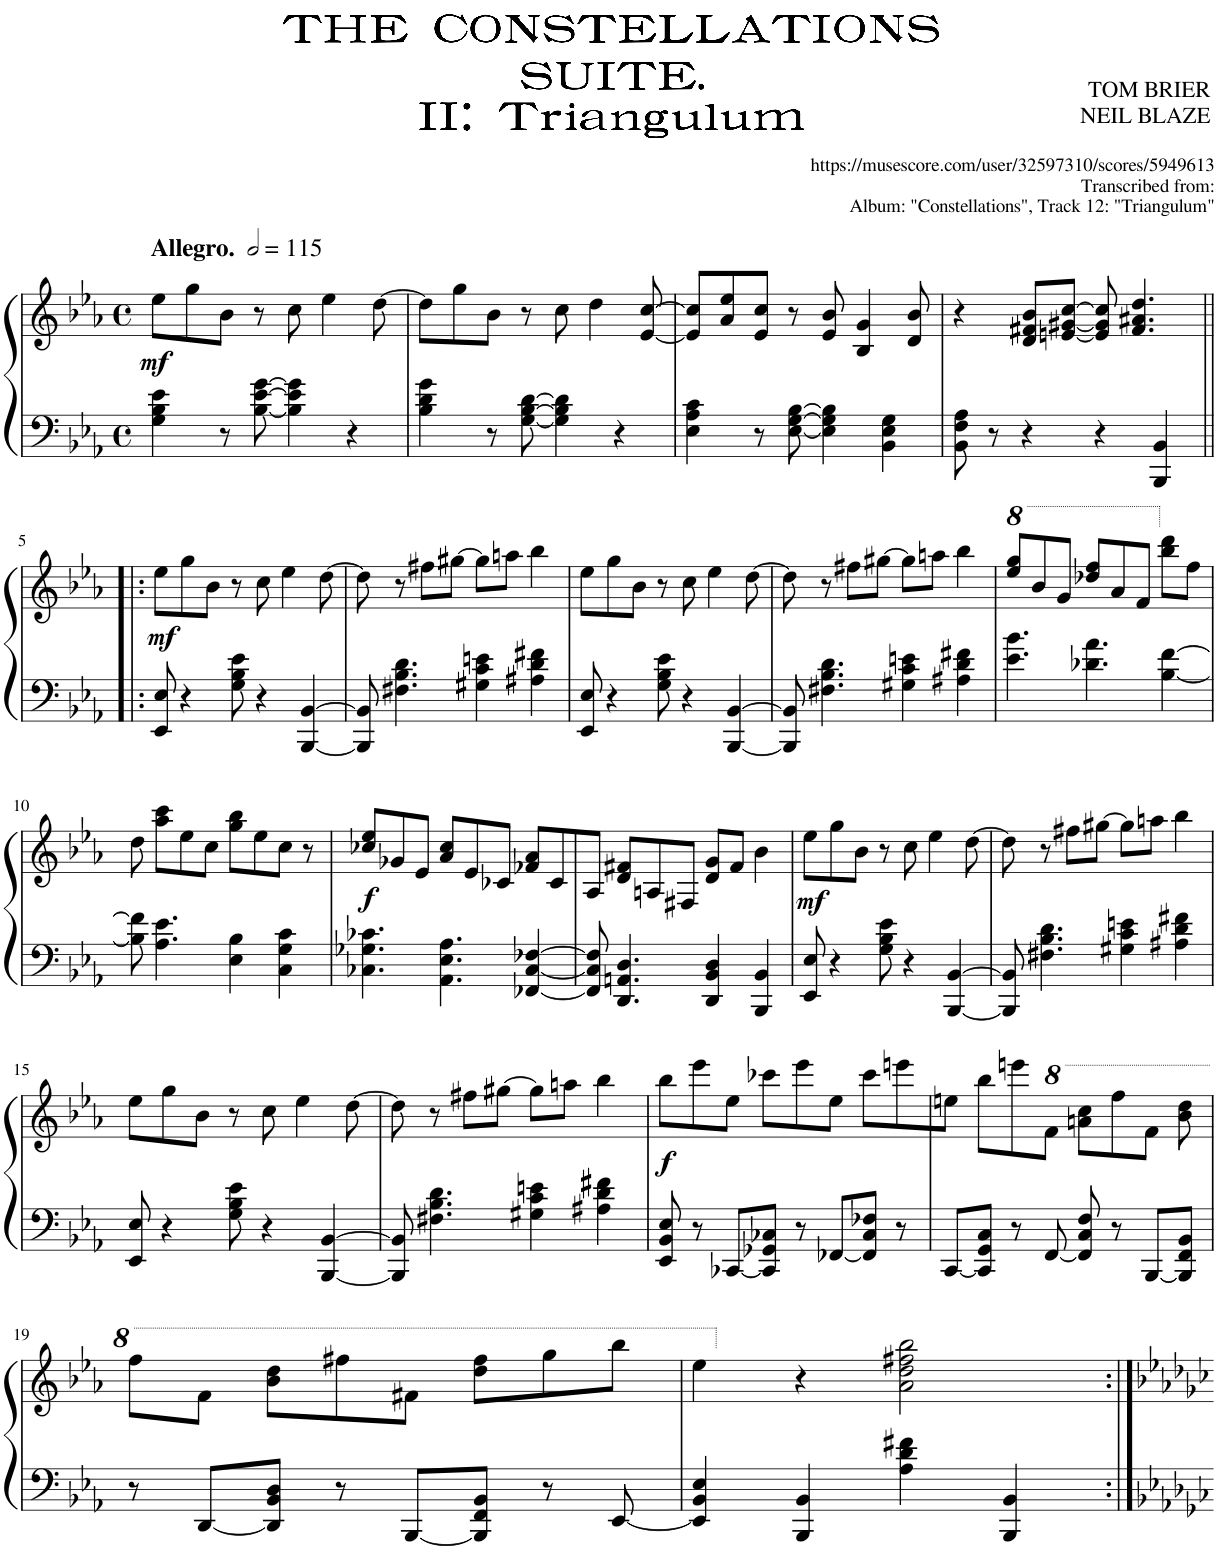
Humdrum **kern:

**kern	**kern	**dynam
*part1	*part1	*part1
*staff2	*staff1	*staff1/2
*I"Piano	*	*
*I'Pno.	*	*
*clefF4	*clefG2	*
*k[b-e-a-]	*k[b-e-a-]	*
*E-:	*E-:	*
*M4/4	*M4/4	*
*met(c)	*met(c)	*
*MM230	*MM230	*
=1	=1	=1
!	!LO:TX:a:B:t=Allegro.	!
!	!	!LO:DY:b
4G\ 4B-\ 4e-\	8ee-\L	mf
.	8gg\	.
8r	8b-\J	.
[8B-\ [8e-\ [8g\	8r	.
4B-\] 4e-\] 4g\]	8cc\	.
.	4ee-\	.
4r	.	.
.	[8dd\	.
=2	=2	=2
4B-\ 4d\ 4g\	8dd\L]	.
.	8gg\	.
8r	8b-\J	.
[8G\ [8B-\ [8d\	8r	.
4G\] 4B-\] 4d\]	8cc\	.
.	4dd\	.
4r	.	.
.	[8e-/ [8cc/	.
=3	=3	=3
4E-\ 4A-\ 4c\	8e-/] 8cc/]L	.
.	8a-/ 8ee-/	.
8r	8e-/ 8cc/J	.
[8E-\ [8G\ [8B-\	8r	.
4E-\] 4G\] 4B-\]	8e-/ 8b-/	.
.	4B-/ 4g/	.
4BB-\ 4E-\ 4G\	.	.
.	8d/ 8b-/	.
=4	=4	=4
8BB-\ 8F\ 8A-\	4r	.
8r	.	.
4r	8d/ 8f#X/ 8b-/L	.
.	[8en/ [8g#X/ [8cc/J	.
4r	8e/] 8g#/] 8cc/]	.
.	4.f#/ 4.a#X/ 4.dd/	.
4BBB-/ 4BB-/	.	.
!!LO:LB:g=z
=5!|:	=5!|:	=5!|:
!	!	!LO:DY:b
8EE-/ 8E-/	8ee-\L	mf
4r	8gg\	.
.	8b-\J	.
8G\ 8B-\ 8e-\	8r	.
4r	8cc\	.
.	4ee-\	.
[4BBB-/ [4BB-/	.	.
.	[8dd\	.
=6	=6	=6
8BBB-/] 8BB-/]	8dd\]	.
4.F#X\ 4.B-\ 4.d\	8r	.
.	8ff#X\L	.
.	[8gg#X\J	.
4G#X\ 4c\ 4en\	8gg#\L]	.
.	8aan\J	.
4A#X\ 4d\ 4f#X\	4bb-\	.
=7	=7	=7
8EE-/ 8E-/	8ee-\L	.
4r	8gg\	.
.	8b-\J	.
8G\ 8B-\ 8e-\	8r	.
4r	8cc\	.
.	4ee-\	.
[4BBB-/ [4BB-/	.	.
.	[8dd\	.
=8	=8	=8
8BBB-/] 8BB-/]	8dd\]	.
4.F#X\ 4.B-\ 4.d\	8r	.
.	8ff#X\L	.
.	[8gg#X\J	.
4G#X\ 4c\ 4en\	8gg#\L]	.
.	8aan\J	.
4A#X\ 4d\ 4f#X\	4bb-\	.
=9	=9	=9
*	*8va	*
4.e-\ 4.b-\	8eee-/ 8ggg/L	.
.	8bb-/	.
.	8gg/J	.
4.d-X\ 4.a-\	8ddd-X/ 8fff/L	.
.	8aa-/	.
.	8ff/J	.
*	*X8va	*
[4B-\ [4f\	8bb-\ 8ddd\L	.
.	8ff\J	.
!!LO:LB:g=z
=10	=10	=10
8B-\] 8f\]	8dd\	.
4.A-\ 4.e-\	8aa-\ 8ccc\L	.
.	8ee-\	.
.	8cc\J	.
4E-\ 4B-\	8gg\ 8bb-\L	.
.	8ee-\	.
4C\ 4G\ 4c\	8cc\J	.
.	8r	.
=11	=11	=11
!	!	!LO:DY:b
4.C-X\ 4.G-X\ 4.c-X\	8cc-X/ 8ee-/L	f
.	8g-X/	.
.	8e-/J	.
4.AA-\ 4.E-\ 4.A-\	8a-/ 8cc-/L	.
.	8e-/	.
.	8c-X/J	.
[4FF-X/ [4C-/ [4F-X/	8f-X/ 8a-/L	.
.	8c-/	.
=12	=12	=12
8FF-/] 8C-/] 8F-/]	8A-/J	.
4.DD/ 4.AAn/ 4.D/	8d/ 8f#X/L	.
.	8An/	.
.	8F#X/J	.
4DD/ 4BB-/ 4D/	8d/ 8g/L	.
.	8f#/J	.
4BBB-/ 4BB-/	4b-\	.
=13	=13	=13
!	!	!LO:DY:b
8EE-/ 8E-/	8ee-\L	mf
4r	8gg\	.
.	8b-\J	.
8G\ 8B-\ 8e-\	8r	.
4r	8cc\	.
.	4ee-\	.
[4BBB-/ [4BB-/	.	.
.	[8dd\	.
=14	=14	=14
8BBB-/] 8BB-/]	8dd\]	.
4.F#X\ 4.B-\ 4.d\	8r	.
.	8ff#X\L	.
.	[8gg#X\J	.
4G#X\ 4c\ 4en\	8gg#\L]	.
.	8aan\J	.
4A#X\ 4d\ 4f#X\	4bb-\	.
!!LO:LB:g=z
=15	=15	=15
8EE-/ 8E-/	8ee-\L	.
4r	8gg\	.
.	8b-\J	.
8G\ 8B-\ 8e-\	8r	.
4r	8cc\	.
.	4ee-\	.
[4BBB-/ [4BB-/	.	.
.	[8dd\	.
=16	=16	=16
8BBB-/] 8BB-/]	8dd\]	.
4.F#X\ 4.B-\ 4.d\	8r	.
.	8ff#X\L	.
.	[8gg#X\J	.
4G#X\ 4c\ 4en\	8gg#\L]	.
.	8aan\J	.
4A#X\ 4d\ 4f#X\	4bb-\	.
=17	=17	=17
!	!	!LO:DY:b
8EE-/ 8BB-/ 8E-/	8bb-\L	f
8r	8eee-\	.
[8CC-X/L	8ee-\J	.
8CC-/] 8GG-X/ 8C-X/J	8ccc-X\L	.
8r	8eee-\	.
[8FF-X/L	8ee-\J	.
8FF-/] 8C-/ 8F-X/J	8ccc-\L	.
8r	8eeen\	.
=18	=18	=18
[8CC/L	8een\J	.
8CC/] 8GG/ 8C/J	8bb-\L	.
8r	8eeen\	.
*	*8va	*
[8FF/	8ff\J	.
8FF/] 8C/ 8F/	8aan\ 8ccc\L	.
8r	8fff\	.
[8BBB-/L	8ff\J	.
8BBB-/] 8FF/ 8BB-/J	8bb-\ 8ddd\	.
!!LO:LB:g=z
=19	=19	=19
8r	8fff\L	.
[8DD/L	8ff\J	.
8DD/] 8BB-/ 8D/J	8bb-\ 8ddd\L	.
8r	8fff#X\	.
[8BBB-/L	8ff#X\J	.
8BBB-/] 8FF/ 8BB-/J	8ddd\ 8fff#\L	.
8r	8ggg\	.
[8EE-/	8bbb-\J	.
=20	=20	=20
4EE-/] 4BB-/ 4E-/	4eee-\	.
*	*X8va	*
4BBB-/ 4BB-/	4r	.
4A-\ 4d\ 4f#X\	2a-\ 2dd\ 2ff#X\ 2bb-\	.
4BBB-/ 4BB-/	.	.
=:|!	=:|!	=:|!
*-	*-	*-
